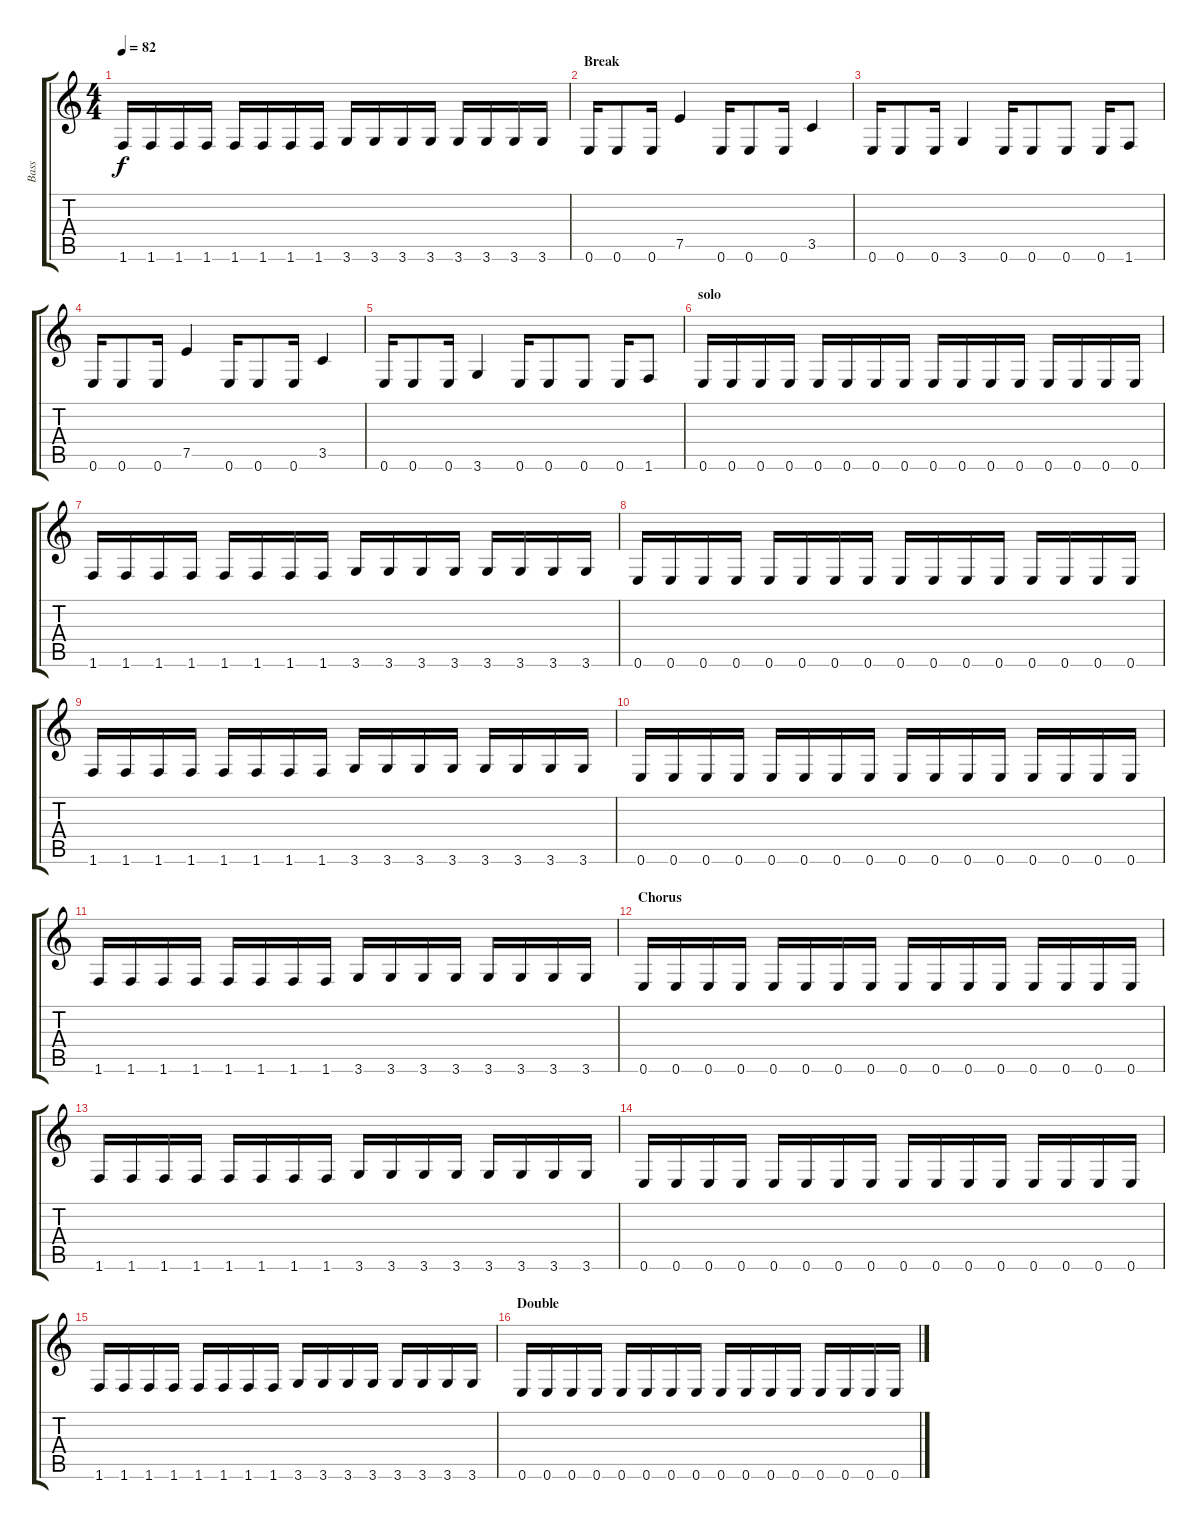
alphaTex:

\track ("Bass" "Bass") {instrument electricbassfinger}
\staff {score tabs}
\tuning (E4 B3 G3 D3 A2 E2) {hide}
\ts (4 4)
\tempo 82
\clef g2
\ks c
1.6.16{dy f} 1.6.16 1.6.16 1.6.16 1.6.16 1.6.16 1.6.16 1.6.16 3.6.16 3.6.16 3.6.16 3.6.16 3.6.16 3.6.16 3.6.16 3.6.16 |
\section ("" "Break")
0.6.16 0.6.8 0.6.16 7.5.4 0.6.16 0.6.8 0.6.16 3.5.4 |
0.6.16 0.6.8 0.6.16 3.6.4 0.6.16 0.6.8 0.6.8 0.6.16 1.6.8 |
0.6.16 0.6.8 0.6.16 7.5.4 0.6.16 0.6.8 0.6.16 3.5.4 |
0.6.16 0.6.8 0.6.16 3.6.4 0.6.16 0.6.8 0.6.8 0.6.16 1.6.8 |
\section ("" "solo")
0.6.16 0.6.16 0.6.16 0.6.16 0.6.16 0.6.16 0.6.16 0.6.16 0.6.16 0.6.16 0.6.16 0.6.16 0.6.16 0.6.16 0.6.16 0.6.16 |
1.6.16 1.6.16 1.6.16 1.6.16 1.6.16 1.6.16 1.6.16 1.6.16 3.6.16 3.6.16 3.6.16 3.6.16 3.6.16 3.6.16 3.6.16 3.6.16 |
0.6.16 0.6.16 0.6.16 0.6.16 0.6.16 0.6.16 0.6.16 0.6.16 0.6.16 0.6.16 0.6.16 0.6.16 0.6.16 0.6.16 0.6.16 0.6.16 |
1.6.16 1.6.16 1.6.16 1.6.16 1.6.16 1.6.16 1.6.16 1.6.16 3.6.16 3.6.16 3.6.16 3.6.16 3.6.16 3.6.16 3.6.16 3.6.16 |
0.6.16 0.6.16 0.6.16 0.6.16 0.6.16 0.6.16 0.6.16 0.6.16 0.6.16 0.6.16 0.6.16 0.6.16 0.6.16 0.6.16 0.6.16 0.6.16 |
1.6.16 1.6.16 1.6.16 1.6.16 1.6.16 1.6.16 1.6.16 1.6.16 3.6.16 3.6.16 3.6.16 3.6.16 3.6.16 3.6.16 3.6.16 3.6.16 |
\section ("" "Chorus")
0.6.16 0.6.16 0.6.16 0.6.16 0.6.16 0.6.16 0.6.16 0.6.16 0.6.16 0.6.16 0.6.16 0.6.16 0.6.16 0.6.16 0.6.16 0.6.16 |
1.6.16 1.6.16 1.6.16 1.6.16 1.6.16 1.6.16 1.6.16 1.6.16 3.6.16 3.6.16 3.6.16 3.6.16 3.6.16 3.6.16 3.6.16 3.6.16 |
0.6.16 0.6.16 0.6.16 0.6.16 0.6.16 0.6.16 0.6.16 0.6.16 0.6.16 0.6.16 0.6.16 0.6.16 0.6.16 0.6.16 0.6.16 0.6.16 |
1.6.16 1.6.16 1.6.16 1.6.16 1.6.16 1.6.16 1.6.16 1.6.16 3.6.16 3.6.16 3.6.16 3.6.16 3.6.16 3.6.16 3.6.16 3.6.16 |
\section ("" "Double")
0.6.16 0.6.16 0.6.16 0.6.16 0.6.16 0.6.16 0.6.16 0.6.16 0.6.16 0.6.16 0.6.16 0.6.16 0.6.16 0.6.16 0.6.16 0.6.16
